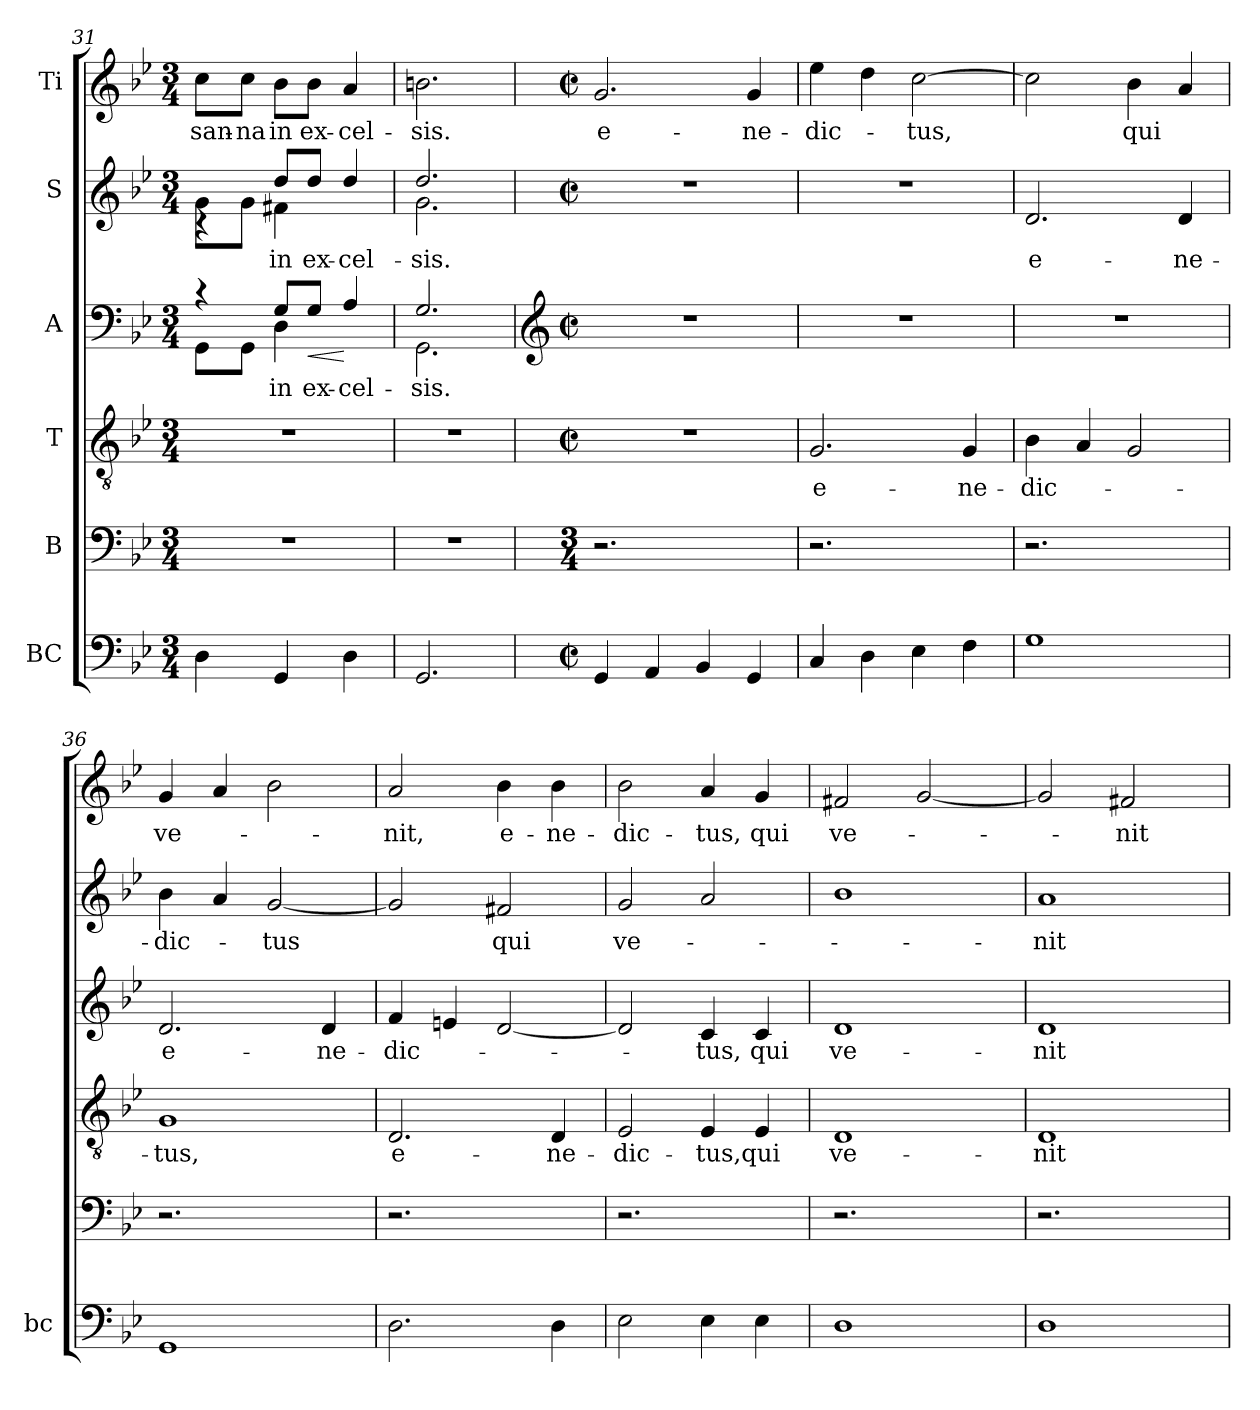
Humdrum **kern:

**kern	**kern	**kern	**text	**kern	**text	**dynam	**kern	**text	**kern	**text
*part6	*part5	*part4	*part4	*part3	*part3	*part3	*part2	*part2	*part1	*part1
*staff6	*staff5	*staff4	*staff4	*staff3	*staff3	*staff3	*staff2	*staff2	*staff1	*staff1
*I"BC	*I"B	*I"T	*	*I"A	*	*	*I"S	*	*I"Ti	*
*I'bc	*	*	*	*	*	*	*	*	*	*
*clefF4	*clefF4	*clefGv2	*	*clefF4	*	*	*clefG2	*	*clefG2	*
*k[b-e-]	*k[b-e-]	*k[b-e-]	*	*k[b-e-]	*	*	*k[b-e-]	*	*k[b-e-]	*
*B-:	*B-:	*B-:	*	*B-:	*	*	*B-:	*	*B-:	*
*M3/4	*M3/4	*M3/4	*	*M3/4	*	*	*M3/4	*	*M3/4	*
=31	=31	=31	=31	=31	=31	=31	=31	=31	=31	=31
*	*	*	*	*^	*	*	*^	*	*	*
!	!	!	!	!	!	!	!	!	!	!	!	!LO:LY:b
4D\	2.r	2.r	.	4rc	8GG\L	.	.	8g\L	4rc	.	8cc\L	-san-
!	!	!	!	!	!	!	!	!	!	!	!	!LO:LY:b
.	.	.	.	.	8GG\J	.	.	8g\J	.	.	8cc\J	-na
!	!	!	!	!	!	!LO:LY:b	!	!	!	!LO:LY:b	!	!LO:LY:b
4GG/	.	.	.	8G/L	4D\	in	.	4f#X\	8dd/L	in	8b-\L	in
!	!	!	!	!	!	!LO:LY:b	!LO:HP:b	!	!	!LO:LY:b	!	!LO:LY:b
.	.	.	.	8G/J	.	ex-	<	.	8dd/J	ex-	8b-\J	ex-
!	!	!	!	!	!	!LO:LY:b	!	!	!	!LO:LY:b	!	!LO:LY:b
4D\	.	.	.	4A/	4ryy	-cel-	[	4ryy	4dd/	-cel-	4a/	-cel-
=32	=32	=32	=32	=32	=32	=32	=32	=32	=32	=32	=32	=32
!	!	!	!	!	!	!LO:LY:b	!	!	!	!LO:LY:b	!	!LO:LY:b
2.GG/	2.r	2.r	.	2.G/	2.GG\	-sis.	.	2.dd/	2.g\	-sis.	2.bn\	-sis.
*	*	*	*	*v	*v	*	*	*	*	*	*	*
*	*	*	*	*	*	*	*v	*v	*	*	*
!!LO:LB:g=z
=33!	=33!	=33!	=33!	=33!	=33!	=33!	=33!	=33!	=33!	=33!
*	*	*	*	*clefG2	*	*	*	*	*	*
*M2/2	*M3/4	*M2/2	*	*M2/2	*	*	*M2/2	*	*M2/2	*
*met(c|)	*	*met(c|)	*	*met(c|)	*	*	*met(c|)	*	*met(c|)	*
*	*	*	*	*^	*	*	*^	*	*	*
!	!	!	!	!	!	!	!	!	!	!	!	!LO:LY:b
*	*	*	*	*v	*v	*	*	*	*	*	*	*
*	*	*	*	*	*	*	*v	*v	*	*	*
4GG/	2.r	1r	.	1r	.	.	1r	.	2.g/	e-
4AA/	.	.	.	.	.	.	.	.	.	.
4BB-/	.	.	.	.	.	.	.	.	.	.
!	!	!	!	!	!	!	!	!	!	!LO:LY:b
4GG/	4ryy	.	.	.	.	.	.	.	4g/	-ne-
=34	=34	=34	=34	=34	=34	=34	=34	=34	=34	=34
!	!	!	!LO:LY:b	!	!	!	!	!	!	!LO:LY:b
4C/	2.r	2.G/	e-	1r	.	.	1r	.	4ee-\	-dic-
4D\	.	.	.	.	.	.	.	.	4dd\	.
!	!	!	!	!	!	!	!	!	!	!LO:LY:b
4E-\	.	.	.	.	.	.	.	.	[>2cc\	-tus,
!	!	!	!LO:LY:b	!	!	!	!	!	!	!
4F\	4ryy	4G/	-ne-	.	.	.	.	.	.	.
=35	=35	=35	=35	=35	=35	=35	=35	=35	=35	=35
!	!	!	!LO:LY:b	!	!	!	!	!LO:LY:b	!	!
1G	2.r	4B-\	-dic-	1r	.	.	2.d/	e-	2cc\]	.
.	.	4A/	.	.	.	.	.	.	.	.
!	!	!	!	!	!	!	!	!	!	!LO:LY:b
.	.	2G/	.	.	.	.	.	.	4b-\	qui
!	!	!	!	!	!	!	!	!LO:LY:b	!	!
.	4ryy	.	.	.	.	.	4d/	-ne-	4a/	.
=36	=36	=36	=36	=36	=36	=36	=36	=36	=36	=36
!	!	!	!LO:LY:b	!	!LO:LY:b	!	!	!LO:LY:b	!	!LO:LY:b
1GG	2.r	1G	-tus,	2.d/	e-	.	4b-\	-dic-	4g/	ve-
.	.	.	.	.	.	.	4a/	.	4a/	.
!	!	!	!	!	!	!	!	!LO:LY:b	!	!
.	.	.	.	.	.	.	[<2g/	-tus	2b-\	.
!	!	!	!	!	!LO:LY:b	!	!	!	!	!
.	4ryy	.	.	4d/	-ne-	.	.	.	.	.
=37	=37	=37	=37	=37	=37	=37	=37	=37	=37	=37
!	!	!	!LO:LY:b	!	!LO:LY:b	!	!	!	!	!LO:LY:b
2.D\	2.r	2.D/	e-	4f/	-dic-	.	2g/]	.	2a/	-nit,
.	.	.	.	4en/	.	.	.	.	.	.
!	!	!	!	!	!	!	!	!LO:LY:b	!	!LO:LY:b
.	.	.	.	[<2d/	.	.	2f#X/	qui	4b-\	e-
!	!	!	!LO:LY:b	!	!	!	!	!	!	!LO:LY:b
4D\	4ryy	4D/	-ne-	.	.	.	.	.	4b-\	-ne-
=38	=38	=38	=38	=38	=38	=38	=38	=38	=38	=38
!	!	!	!LO:LY:b	!	!	!	!	!LO:LY:b	!	!LO:LY:b
2E-\	2.r	2E-/	-dic-	2d/]	.	.	2g/	ve-	2b-\	-dic-
!	!	!	!LO:LY:b	!	!LO:LY:b	!	!	!	!	!LO:LY:b
4E-\	.	4E-/	-tus,qui	4c/	-tus,	.	2a/	.	4a/	-tus,
!	!	!	!	!	!LO:LY:b	!	!	!	!	!LO:LY:b
4E-\	4ryy	4E-/	.	4c/	qui	.	.	.	4g/	qui
=39	=39	=39	=39	=39	=39	=39	=39	=39	=39	=39
!	!	!	!LO:LY:b	!	!LO:LY:b	!	!	!	!	!LO:LY:b
1D	2.r	1D	ve-	1d	ve-	.	1b-	.	2f#X/	ve-
.	.	.	.	.	.	.	.	.	[<2g/	.
.	4ryy	.	.	.	.	.	.	.	.	.
=40	=40	=40	=40	=40	=40	=40	=40	=40	=40	=40
!	!	!	!LO:LY:b	!	!LO:LY:b	!	!	!LO:LY:b	!	!
1D	2.r	1D	-nit	1d	-nit	.	1a	-nit	2g/]	.
!	!	!	!	!	!	!	!	!	!	!LO:LY:b
.	.	.	.	.	.	.	.	.	2f#X/	-nit
.	4ryy	.	.	.	.	.	.	.	.	.
=	=	=	=	=	=	=	=	=	=	=
*-	*-	*-	*-	*-	*-	*-	*-	*-	*-	*-
